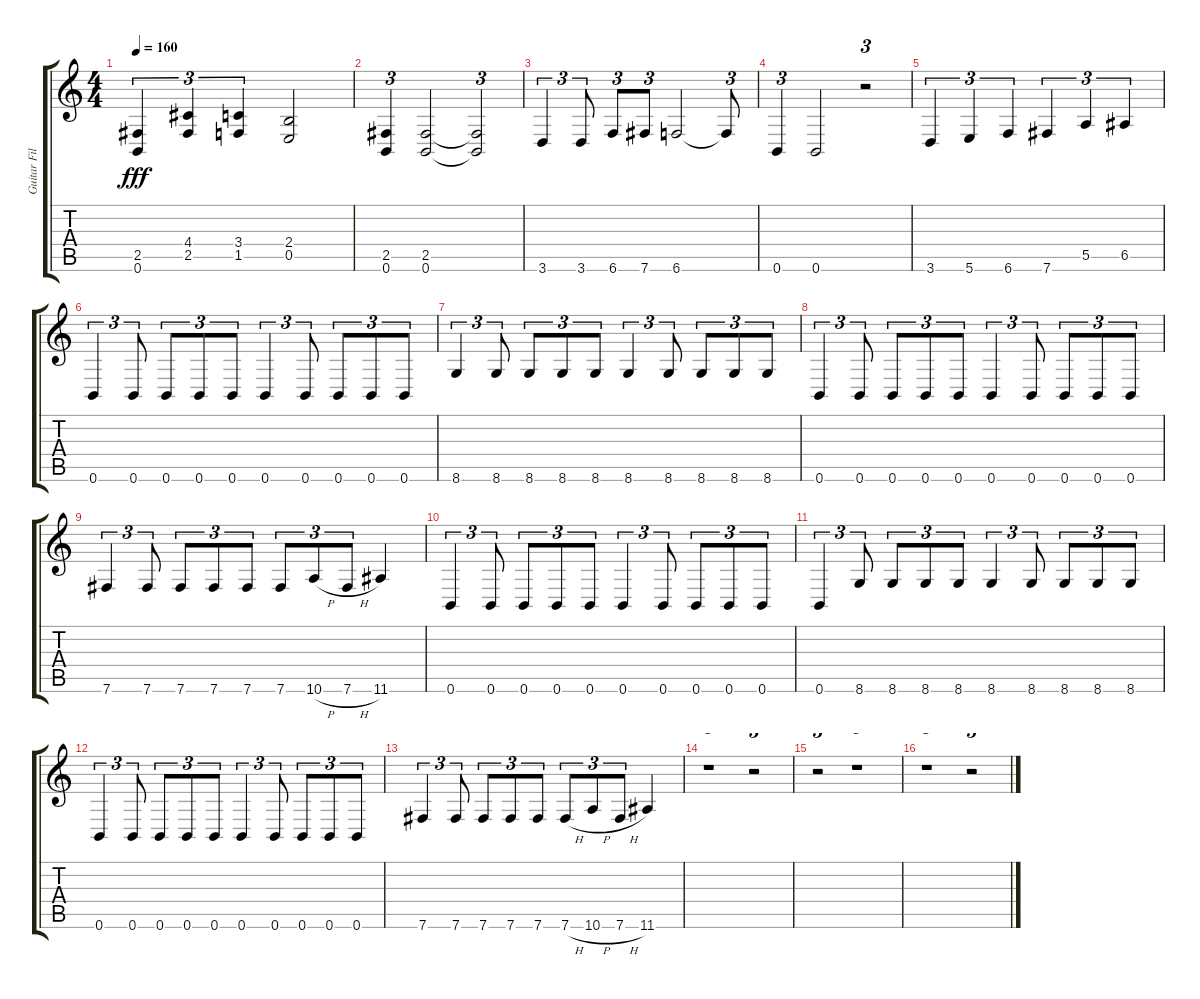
\track ("Guitar Fills" "Guitar Fil") {instrument overdrivenguitar}
\staff {score tabs}
\tuning (B3 Gb3 D3 A2 E2 B1) {hide}
\ts (4 4)
\tempo 160
\clef g2
\ks c
(2.5 0.6).4{tu (3 2) dy fff} (4.4 2.5).4{tu (3 2)} (3.4 1.5).4{tu (3 2)} (2.4 0.5).2 |
(2.5 0.6).4{tu (3 2)} (2.5 0.6).2 (2.5{t} 0.6{t}).2{tu (3 2)} |
3.6.4{tu (3 2)} 3.6.8{tu (3 2)} 6.6.8{tu (3 2)} 7.6.8{tu (3 2)} 6.6.2 6.6{t}.8{tu (3 2)} |
0.6.4{tu (3 2)} 0.6.2 r.2{tu (3 2)} |
3.6.4{tu (3 2)} 5.6.4{tu (3 2)} 6.6.4{tu (3 2)} 7.6.4{tu (3 2)} 5.5.4{tu (3 2)} 6.5.4{tu (3 2)} |
0.6.4{tu (3 2)} 0.6.8{tu (3 2)} 0.6.8{tu (3 2)} 0.6.8{tu (3 2)} 0.6.8{tu (3 2)} 0.6.4{tu (3 2)} 0.6.8{tu (3 2)} 0.6.8{tu (3 2)} 0.6.8{tu (3 2)} 0.6.8{tu (3 2)} |
8.6.4{tu (3 2)} 8.6.8{tu (3 2)} 8.6.8{tu (3 2)} 8.6.8{tu (3 2)} 8.6.8{tu (3 2)} 8.6.4{tu (3 2)} 8.6.8{tu (3 2)} 8.6.8{tu (3 2)} 8.6.8{tu (3 2)} 8.6.8{tu (3 2)} |
0.6.4{tu (3 2)} 0.6.8{tu (3 2)} 0.6.8{tu (3 2)} 0.6.8{tu (3 2)} 0.6.8{tu (3 2)} 0.6.4{tu (3 2)} 0.6.8{tu (3 2)} 0.6.8{tu (3 2)} 0.6.8{tu (3 2)} 0.6.8{tu (3 2)} |
7.6.4{tu (3 2)} 7.6.8{tu (3 2)} 7.6.8{tu (3 2)} 7.6.8{tu (3 2)} 7.6.8{tu (3 2)} 7.6.8{tu (3 2)} 10.6{h}.8{tu (3 2)} 7.6{h}.8{tu (3 2)} 11.6.4 |
0.6.4{tu (3 2)} 0.6.8{tu (3 2)} 0.6.8{tu (3 2)} 0.6.8{tu (3 2)} 0.6.8{tu (3 2)} 0.6.4{tu (3 2)} 0.6.8{tu (3 2)} 0.6.8{tu (3 2)} 0.6.8{tu (3 2)} 0.6.8{tu (3 2)} |
0.6.4{tu (3 2)} 8.6.8{tu (3 2)} 8.6.8{tu (3 2)} 8.6.8{tu (3 2)} 8.6.8{tu (3 2)} 8.6.4{tu (3 2)} 8.6.8{tu (3 2)} 8.6.8{tu (3 2)} 8.6.8{tu (3 2)} 8.6.8{tu (3 2)} |
0.6.4{tu (3 2)} 0.6.8{tu (3 2)} 0.6.8{tu (3 2)} 0.6.8{tu (3 2)} 0.6.8{tu (3 2)} 0.6.4{tu (3 2)} 0.6.8{tu (3 2)} 0.6.8{tu (3 2)} 0.6.8{tu (3 2)} 0.6.8{tu (3 2)} |
7.6.4{tu (3 2)} 7.6.8{tu (3 2)} 7.6.8{tu (3 2)} 7.6.8{tu (3 2)} 7.6.8{tu (3 2)} 7.6{h}.8{tu (3 2)} 10.6{h}.8{tu (3 2)} 7.6{h}.8{tu (3 2)} 11.6.4 |
r.1{tu (3 2)} r.2{tu (3 2)} |
r.2{tu (3 2)} r.1{tu (3 2)} |
r.1{tu (3 2)} r.2{tu (3 2)}
